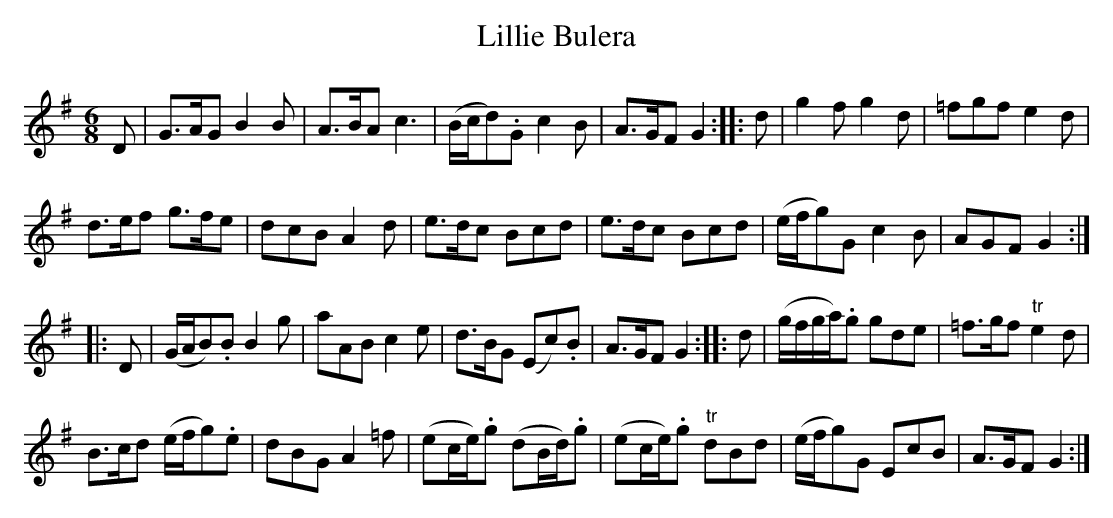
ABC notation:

X:1
T:Lillie Bulera
M:6/8
K:G
D|\
G>AG B2B| A>BA c3| \
(B/c/d).G c2B| A>GF G2::\
d|\
g2f g2d| =fgf e2d|
d>ef g>fe| dcB A2d|\
e>dc Bcd| e>dc Bcd| \
(e/f/g)G c2B| AGF G2:|
|:D|\
(G/A/B).B B2g| aAB c2e| \
d>BG (Ec).B| A>GF G2::\
d|\
(g/f/g/a/).g gde| =f>gf "tr"e2d|
B>cd (e/f/g).e| dBG A2=f|\
(ec/e/).g (dB/d/).g| (ec/e/).g "tr"dBd| \
(e/f/g)G EcB| A>GF G2:|
